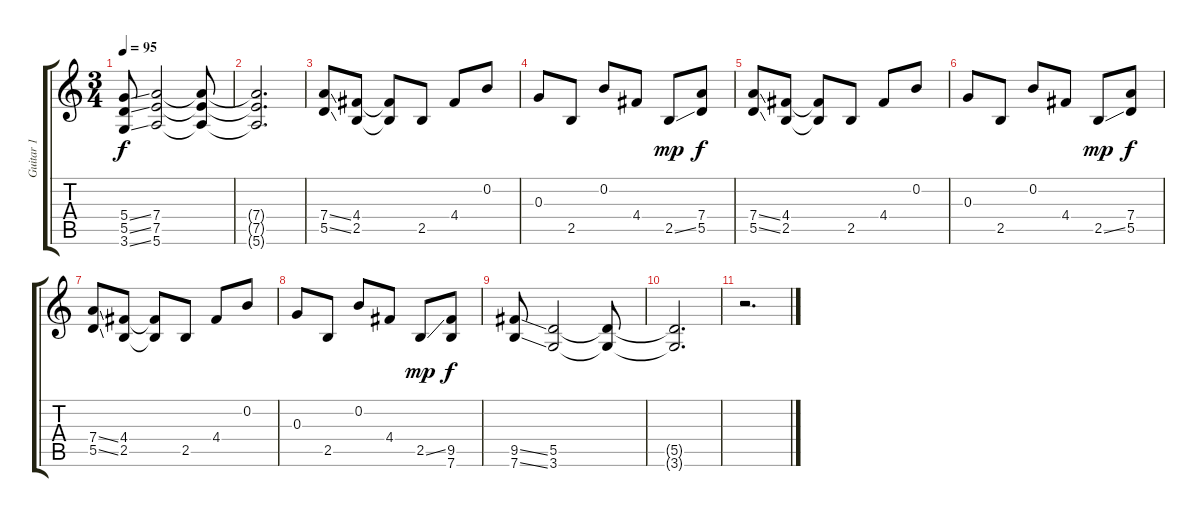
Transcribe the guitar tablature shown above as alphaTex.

\track ("Guitar 1" "Guitar 1") {instrument acousticguitarsteel}
\staff {score tabs}
\tuning (E4 B3 G3 D3 A2 E2) {hide}
\ts (3 4)
\tempo 95
\clef g2
\ks c
(5.4{ss} 5.5{ss} 3.6{ss}).8{dy f} (7.4 7.5 5.6).2 (7.4{t} 7.5{t} 5.6{t}).8 |
(7.4{t} 7.5{t} 5.6{t}).2{d} |
(7.4{ss} 5.5{ss}).8{volume 2} (4.4 2.5).8 (4.4{t} 2.5{t}).8 2.5.8 4.4.8 0.2.8 |
0.3.8 2.5.8 0.2.8 4.4.8 2.5{ss}.8{dy mp} (7.4 5.5).8{dy f} |
(7.4{ss} 5.5{ss}).8 (4.4 2.5).8 (4.4{t} 2.5{t}).8 2.5.8 4.4.8 0.2.8 |
0.3.8 2.5.8 0.2.8 4.4.8 2.5{ss}.8{dy mp} (7.4 5.5).8{dy f} |
(7.4{ss} 5.5{ss}).8 (4.4 2.5).8 (4.4{t} 2.5{t}).8 2.5.8 4.4.8 0.2.8 |
0.3.8 2.5.8 0.2.8 4.4.8 2.5{ss}.8{dy mp} (9.5 7.6).8{dy f} |
(9.5{ss} 7.6{ss}).8 (5.5 3.6).2 (5.5{t} 3.6{t}).8 |
(5.5{t} 3.6{t}).2{d} |
r.2{d}
